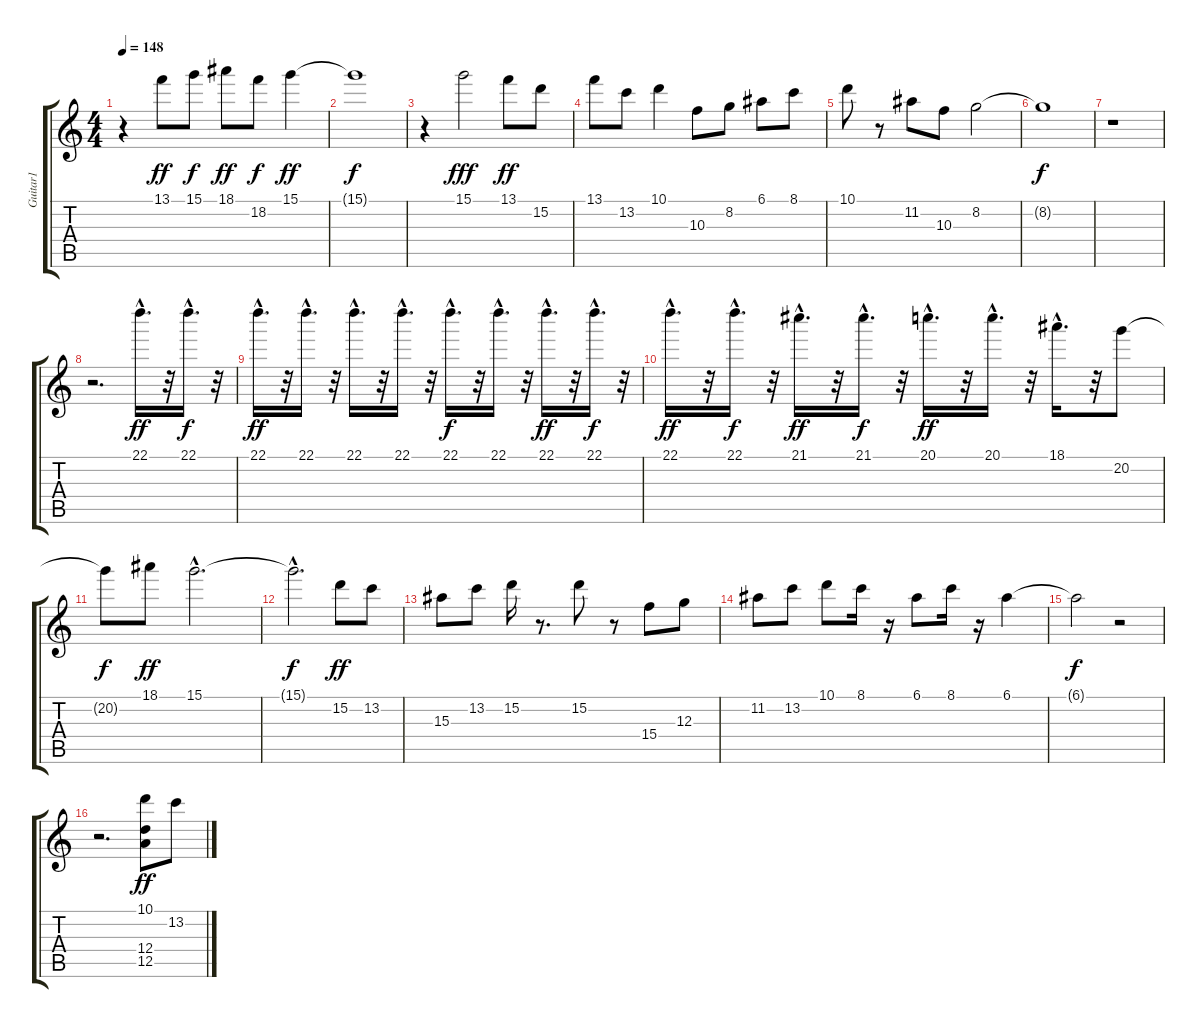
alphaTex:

\track ("Guitar1" "Guitar1") {instrument acousticguitarsteel}
\staff {score tabs}
\tuning (E4 B3 G3 D3 A2 E2) {hide}
\ts (4 4)
\tempo 148
\clef g2
\ks c
r.4{dy f} 13.1.8{dy ff} 15.1.8{dy f} 18.1.8{dy ff} 18.2.8{dy f} 15.1.4{dy ff} |
15.1{t}.1{dy f} |
r.4 15.1.2{dy fff} 13.1.8{dy ff} 15.2.8 |
13.1.8 13.2.8 10.1.4 10.3.8 8.2.8 6.1.8 8.1.8 |
10.1.8 r.8 11.2.8 10.3.8 8.2.2 |
8.2{t}.1{dy f} |
r.1 |
r.2{d} 22.1{hac}.16{d dy ff volume 14} r.32 22.1{hac}.16{d dy f} r.32 |
22.1{hac}.16{d dy ff} r.32 22.1{hac}.16{d} r.32 22.1{hac}.16{d} r.32 22.1{hac}.16{d} r.32 22.1{hac}.16{d dy f} r.32 22.1{hac}.16{d} r.32 22.1{hac}.16{d dy ff} r.32 22.1{hac}.16{d dy f} r.32 |
22.1{hac}.16{d dy ff} r.32 22.1{hac}.16{d dy f} r.32 21.1{hac}.16{d dy ff} r.32 21.1{hac}.16{d dy f} r.32 20.1{hac}.16{d dy ff} r.32 20.1{hac}.16{d} r.32 18.1{hac}.16{d} r.32 20.2.8 |
20.2{t}.8{dy f} 18.1.8{dy ff} 15.1{hac}.2{d} |
15.1{hac t}.2{d dy f} 15.2.8{dy ff volume 14} 13.2.8 |
15.3.8 13.2.8 15.2.16 r.8{d} 15.2.8 r.8 15.4.8 12.3.8 |
11.2.8 13.2.8 10.1.8 8.1.16 r.16 6.1.8 8.1.16 r.16 6.1.4 |
6.1{t}.2{dy f} r.2 |
r.2{d} (10.1 12.4 12.5).8{dy ff} 13.2.8
